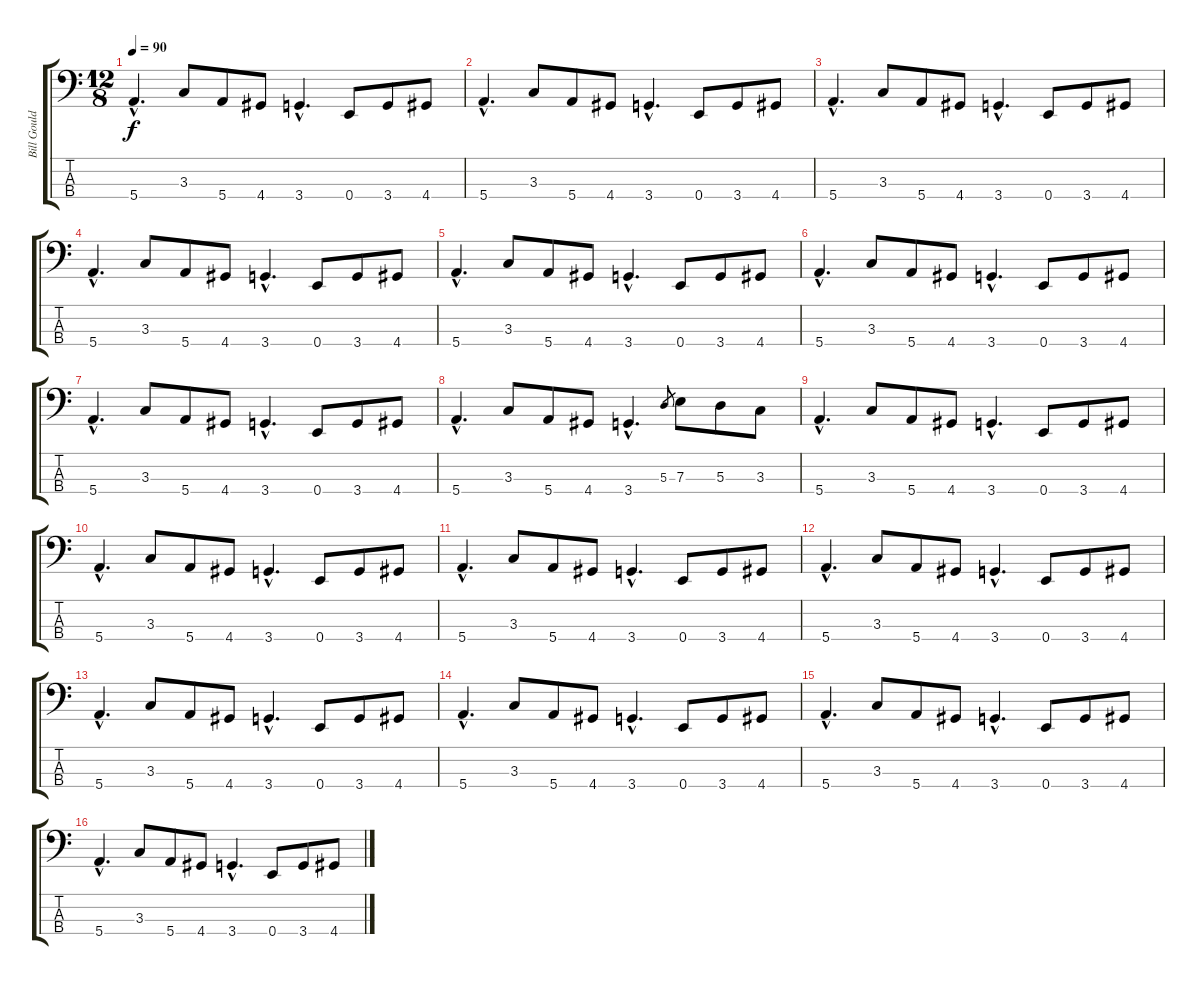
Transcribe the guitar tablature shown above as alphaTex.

\track ("Bill Gould" "Bill Gould") {instrument electricbassfinger}
\staff {score tabs}
\tuning (G2 D2 A1 E1) {hide}
\ts (12 8)
\tempo 90
\clef f4
\ks c
5.4{hac}.4{d dy f} 3.3.8 5.4.8 4.4.8 3.4{hac}.4{d} 0.4.8 3.4.8 4.4.8 |
5.4{hac}.4{d} 3.3.8 5.4.8 4.4.8 3.4{hac}.4{d} 0.4.8 3.4.8 4.4.8 |
5.4{hac}.4{d} 3.3.8 5.4.8 4.4.8 3.4{hac}.4{d} 0.4.8 3.4.8 4.4.8 |
5.4{hac}.4{d} 3.3.8 5.4.8 4.4.8 3.4{hac}.4{d} 0.4.8 3.4.8 4.4.8 |
5.4{hac}.4{d} 3.3.8 5.4.8 4.4.8 3.4{hac}.4{d} 0.4.8 3.4.8 4.4.8 |
5.4{hac}.4{d} 3.3.8 5.4.8 4.4.8 3.4{hac}.4{d} 0.4.8 3.4.8 4.4.8 |
5.4{hac}.4{d} 3.3.8 5.4.8 4.4.8 3.4{hac}.4{d} 0.4.8 3.4.8 4.4.8 |
5.4{hac}.4{d} 3.3.8 5.4.8 4.4.8 3.4{hac}.4{d} 5.3.8{gr} 7.3.8 5.3.8 3.3.8 |
5.4{hac}.4{d} 3.3.8 5.4.8 4.4.8 3.4{hac}.4{d} 0.4.8 3.4.8 4.4.8 |
5.4{hac}.4{d} 3.3.8 5.4.8 4.4.8 3.4{hac}.4{d} 0.4.8 3.4.8 4.4.8 |
5.4{hac}.4{d} 3.3.8 5.4.8 4.4.8 3.4{hac}.4{d} 0.4.8 3.4.8 4.4.8 |
5.4{hac}.4{d} 3.3.8 5.4.8 4.4.8 3.4{hac}.4{d} 0.4.8 3.4.8 4.4.8 |
5.4{hac}.4{d} 3.3.8 5.4.8 4.4.8 3.4{hac}.4{d} 0.4.8 3.4.8 4.4.8 |
5.4{hac}.4{d} 3.3.8 5.4.8 4.4.8 3.4{hac}.4{d} 0.4.8 3.4.8 4.4.8 |
5.4{hac}.4{d} 3.3.8 5.4.8 4.4.8 3.4{hac}.4{d} 0.4.8 3.4.8 4.4.8 |
5.4{hac}.4{d} 3.3.8 5.4.8 4.4.8 3.4{hac}.4{d} 0.4.8 3.4.8 4.4.8
